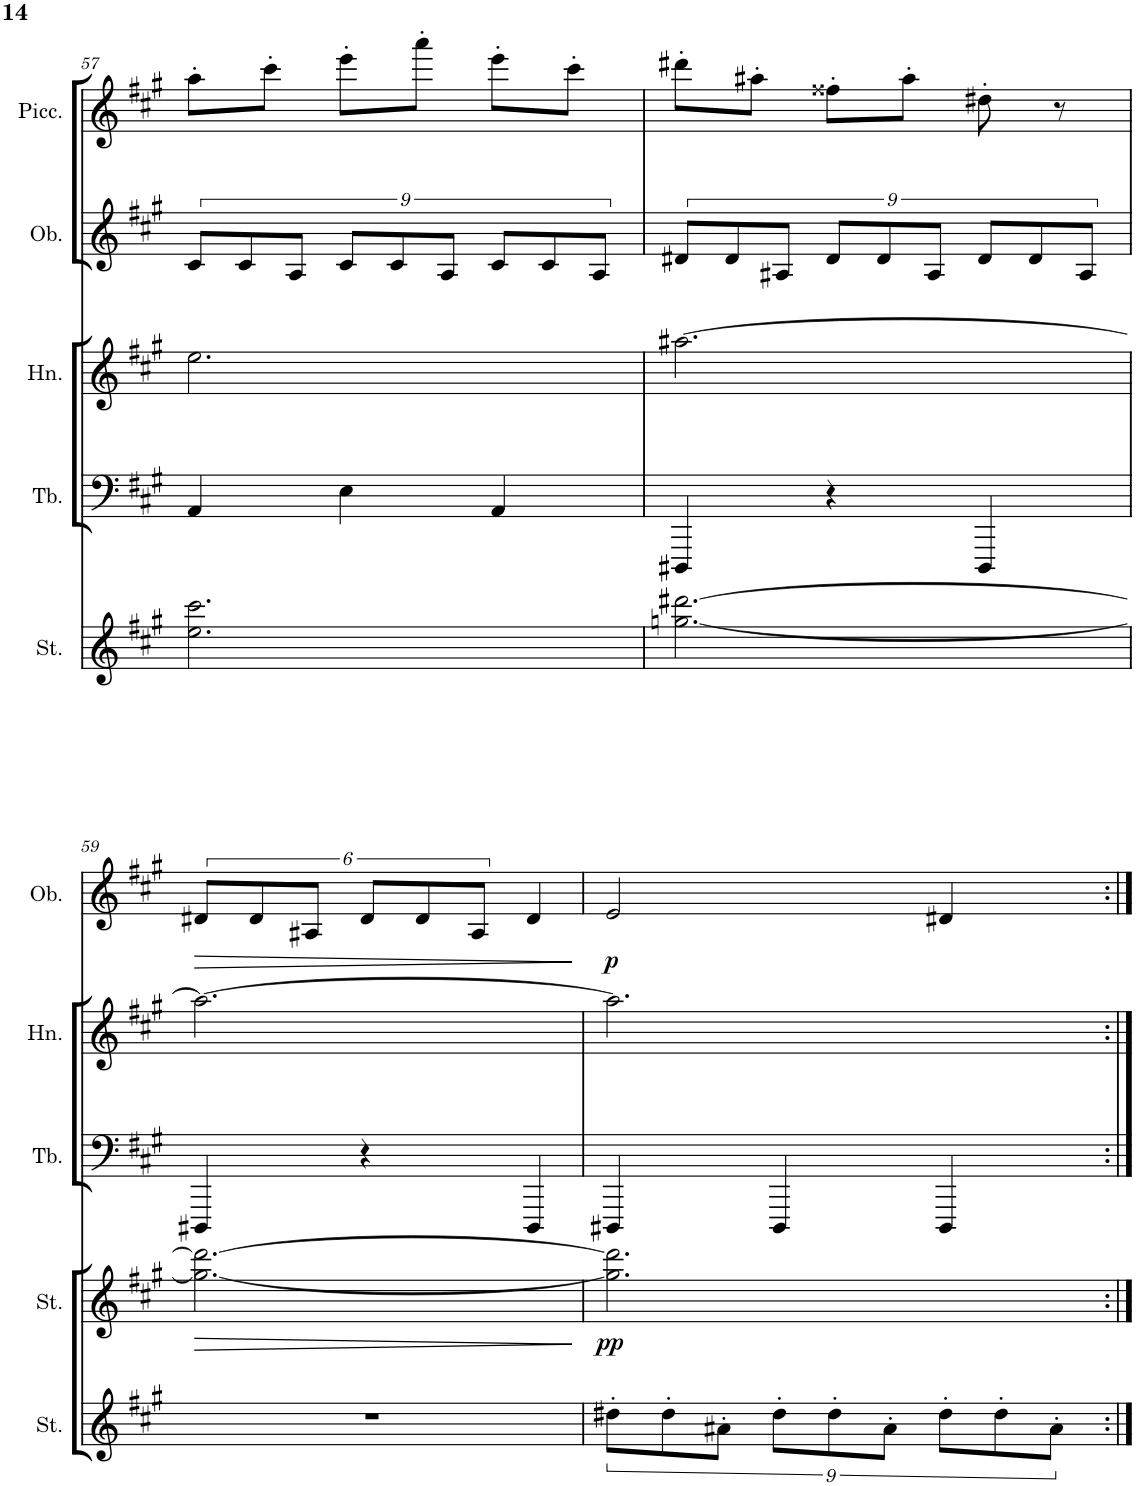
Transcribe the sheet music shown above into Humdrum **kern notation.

**kern	**kern	**dynam	**kern	**kern	**kern	**dynam	**kern
*part6	*part5	*part5	*part4	*part3	*part2	*part2	*part1
*staff6	*staff5	*staff5	*staff4	*staff3	*staff2	*staff2	*staff1
*I"Strings	*I"Strings	*	*I"Tuba	*I"Horn	*I"Oboe	*	*I"Piccolo
*I'St.	*I'St.	*	*I'Tb.	*I'Hn.	*I'Ob.	*	*I'Picc.
!!LO:PB:g=z
*clefG2	*clefG2	*	*clefF4	*clefG2	*clefG2	*	*clefG2
*	*	*	*	*Trd7c12	*	*	*Trd-7c-12
*k[f#c#g#]	*k[f#c#g#]	*	*k[f#c#g#]	*k[f#c#g#]	*k[f#c#g#]	*	*k[f#c#g#]
*M3/4	*M3/4	*	*M3/4	*M3/4	*M3/4	*	*M3/4
=57	=57	=57	=57	=57	=57	=57	=57
2.r	2.ee\ 2.ccc#\	.	4AA/	2.ee\	12c#/L	.	8aa'\L
.	.	.	.	.	12c#/	.	.
.	.	.	.	.	.	.	8ccc#'\J
.	.	.	.	.	12A/J	.	.
.	.	.	4E\	.	12c#/L	.	8eee'\L
.	.	.	.	.	12c#/	.	.
.	.	.	.	.	.	.	8aaa'\J
.	.	.	.	.	12A/J	.	.
.	.	.	4AA/	.	12c#/L	.	8eee'\L
.	.	.	.	.	12c#/	.	.
.	.	.	.	.	.	.	8ccc#'\J
.	.	.	.	.	12A/J	.	.
=58	=58	=58	=58	=58	=58	=58	=58
2.r	[2.ggn\ [2.ddd#X\	.	4DDD#X/	[2.aa#X\	12d#X/L	.	8ddd#X'\L
.	.	.	.	.	12d#/	.	.
.	.	.	.	.	.	.	8aa#X'\J
.	.	.	.	.	12A#X/J	.	.
.	.	.	4r	.	12d#/L	.	8ff##X'\L
.	.	.	.	.	12d#/	.	.
.	.	.	.	.	.	.	8aa#'\J
.	.	.	.	.	12A#/J	.	.
.	.	.	4DDD#/	.	12d#/L	.	8dd#X'\
.	.	.	.	.	12d#/	.	.
.	.	.	.	.	.	.	8r
.	.	.	.	.	12A#/J	.	.
!!LO:LB:g=z
=59	=59	=59	=59	=59	=59	=59	=59
!	!	!LO:HP:b	!	!	!	!LO:HP:b	!
2.r	2.gg\_ 2.ddd#\_	>	4DDD#X/	2.aa#\_	12d#X/L	>	2.r
.	.	.	.	.	12d#/	.	.
.	.	.	.	.	12A#X/J	.	.
.	.	.	4r	.	12d#/L	.	.
.	.	.	.	.	12d#/	.	.
.	.	.	.	.	12A#/J	.	.
.	.	.	4DDD#/	.	4d#/	.	.
.	.	]	.	.	.	]	.
=60	=60	=60	=60	=60	=60	=60	=60
!	!	!LO:DY:b	!	!	!	!LO:DY:b	!
12dd#X'\L	2.gg\] 2.ddd#\]	pp	4DDD#X/	2.aa#\]	2e/	p	2.r
12dd#'\	.	.	.	.	.	.	.
12a#X'\J	.	.	.	.	.	.	.
12dd#'\L	.	.	4DDD#/	.	.	.	.
12dd#'\	.	.	.	.	.	.	.
12a#'\J	.	.	.	.	.	.	.
12dd#'\L	.	.	4DDD#/	.	4d#X/	.	.
12dd#'\	.	.	.	.	.	.	.
12a#'\J	.	.	.	.	.	.	.
=:|!	=:|!	=:|!	=:|!	=:|!	=:|!	=:|!	=:|!
*-	*-	*-	*-	*-	*-	*-	*-
